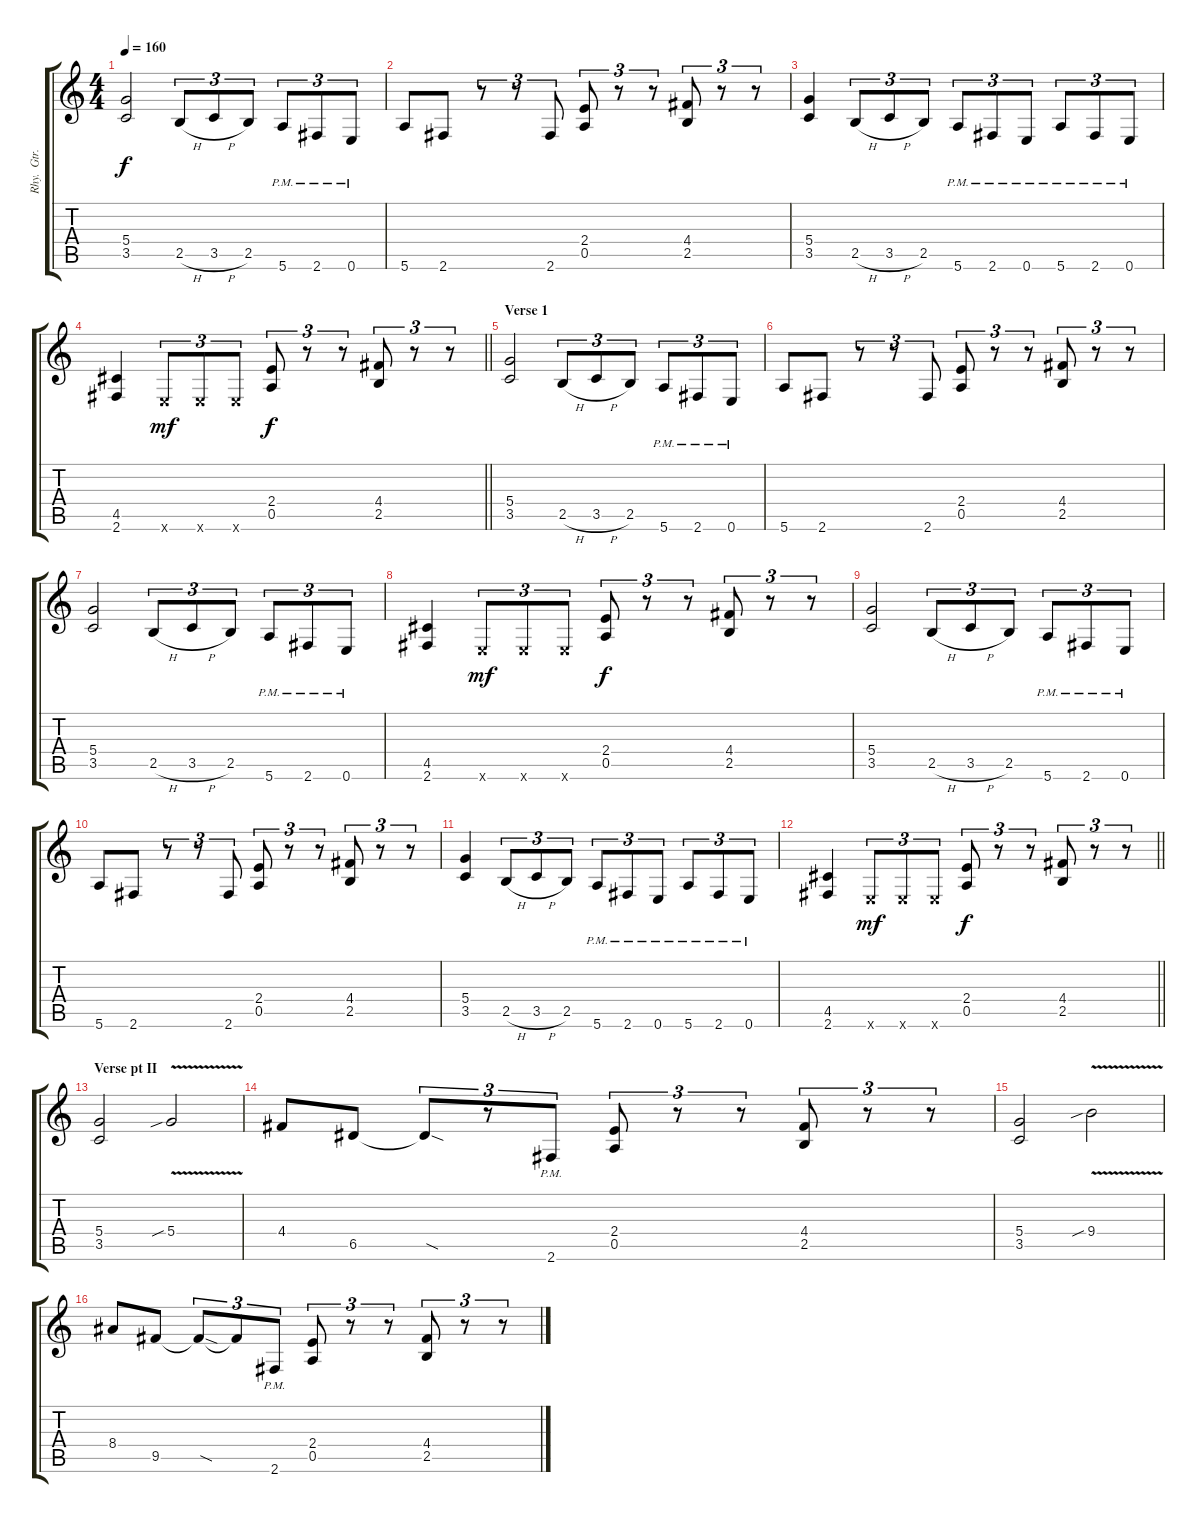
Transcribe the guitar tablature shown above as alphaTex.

\track ("Rhy.  Gtr. 1" "Rhy.  Gtr.") {instrument distortionguitar}
\staff {score tabs}
\tuning (E4 B3 G3 D3 A2 E2) {hide}
\ts (4 4)
\tempo 160
\clef g2
\ks c
(5.4 3.5).2{dy f} 2.5{h}.8{tu (3 2)} 3.5{h}.8{tu (3 2)} 2.5.8{tu (3 2)} 5.6{pm}.8{tu (3 2)} 2.6{pm}.8{tu (3 2)} 0.6{pm}.8{tu (3 2)} |
5.6.8 2.6.8 r.8{tu (3 2)} r.8{tu (3 2)} 2.6.8{tu (3 2)} (2.4 0.5).8{tu (3 2)} r.8{tu (3 2)} r.8{tu (3 2)} (4.4 2.5).8{tu (3 2)} r.8{tu (3 2)} r.8{tu (3 2)} |
(5.4 3.5).4 2.5{h}.8{tu (3 2)} 3.5{h}.8{tu (3 2)} 2.5.8{tu (3 2)} 5.6{pm}.8{tu (3 2)} 2.6{pm}.8{tu (3 2)} 0.6{pm}.8{tu (3 2)} 5.6{pm}.8{tu (3 2)} 2.6{pm}.8{tu (3 2)} 0.6{pm}.8{tu (3 2)} |
\barLineRight lightlight
(4.5 2.6).4 0.6{x}.8{tu (3 2) dy mf} 0.6{x}.8{tu (3 2)} 0.6{x}.8{tu (3 2)} (2.4 0.5).8{tu (3 2) dy f} r.8{tu (3 2)} r.8{tu (3 2)} (4.4 2.5).8{tu (3 2)} r.8{tu (3 2)} r.8{tu (3 2)} |
\section ("" "Verse 1")
(5.4 3.5).2 2.5{h}.8{tu (3 2)} 3.5{h}.8{tu (3 2)} 2.5.8{tu (3 2)} 5.6{pm}.8{tu (3 2)} 2.6{pm}.8{tu (3 2)} 0.6{pm}.8{tu (3 2)} |
5.6.8 2.6.8 r.8{tu (3 2)} r.8{tu (3 2)} 2.6.8{tu (3 2)} (2.4 0.5).8{tu (3 2)} r.8{tu (3 2)} r.8{tu (3 2)} (4.4 2.5).8{tu (3 2)} r.8{tu (3 2)} r.8{tu (3 2)} |
(5.4 3.5).2 2.5{h}.8{tu (3 2)} 3.5{h}.8{tu (3 2)} 2.5.8{tu (3 2)} 5.6{pm}.8{tu (3 2)} 2.6{pm}.8{tu (3 2)} 0.6{pm}.8{tu (3 2)} |
(4.5 2.6).4 0.6{x}.8{tu (3 2) dy mf} 0.6{x}.8{tu (3 2)} 0.6{x}.8{tu (3 2)} (2.4 0.5).8{tu (3 2) dy f} r.8{tu (3 2)} r.8{tu (3 2)} (4.4 2.5).8{tu (3 2)} r.8{tu (3 2)} r.8{tu (3 2)} |
(5.4 3.5).2 2.5{h}.8{tu (3 2)} 3.5{h}.8{tu (3 2)} 2.5.8{tu (3 2)} 5.6{pm}.8{tu (3 2)} 2.6{pm}.8{tu (3 2)} 0.6{pm}.8{tu (3 2)} |
5.6.8 2.6.8 r.8{tu (3 2)} r.8{tu (3 2)} 2.6.8{tu (3 2)} (2.4 0.5).8{tu (3 2)} r.8{tu (3 2)} r.8{tu (3 2)} (4.4 2.5).8{tu (3 2)} r.8{tu (3 2)} r.8{tu (3 2)} |
(5.4 3.5).4 2.5{h}.8{tu (3 2)} 3.5{h}.8{tu (3 2)} 2.5.8{tu (3 2)} 5.6{pm}.8{tu (3 2)} 2.6{pm}.8{tu (3 2)} 0.6{pm}.8{tu (3 2)} 5.6{pm}.8{tu (3 2)} 2.6{pm}.8{tu (3 2)} 0.6{pm}.8{tu (3 2)} |
\barLineRight lightlight
(4.5 2.6).4 0.6{x}.8{tu (3 2) dy mf} 0.6{x}.8{tu (3 2)} 0.6{x}.8{tu (3 2)} (2.4 0.5).8{tu (3 2) dy f} r.8{tu (3 2)} r.8{tu (3 2)} (4.4 2.5).8{tu (3 2)} r.8{tu (3 2)} r.8{tu (3 2)} |
\section ("" "Verse pt II")
(5.4 3.5).2 5.4{v sib}.2 |
4.4.8 6.5.8 6.5{sod t}.8{tu (3 2)} r.8{tu (3 2)} 2.6{pm}.8{tu (3 2)} (2.4 0.5).8{tu (3 2)} r.8{tu (3 2)} r.8{tu (3 2)} (4.4 2.5).8{tu (3 2)} r.8{tu (3 2)} r.8{tu (3 2)} |
(5.4 3.5).2 9.4{v sib}.2 |
8.4.8 9.5.8 9.5{sod t}.8{tu (3 2)} 9.5{t}.8{tu (3 2)} 2.6{pm}.8{tu (3 2)} (2.4 0.5).8{tu (3 2)} r.8{tu (3 2)} r.8{tu (3 2)} (4.4 2.5).8{tu (3 2)} r.8{tu (3 2)} r.8{tu (3 2)}
